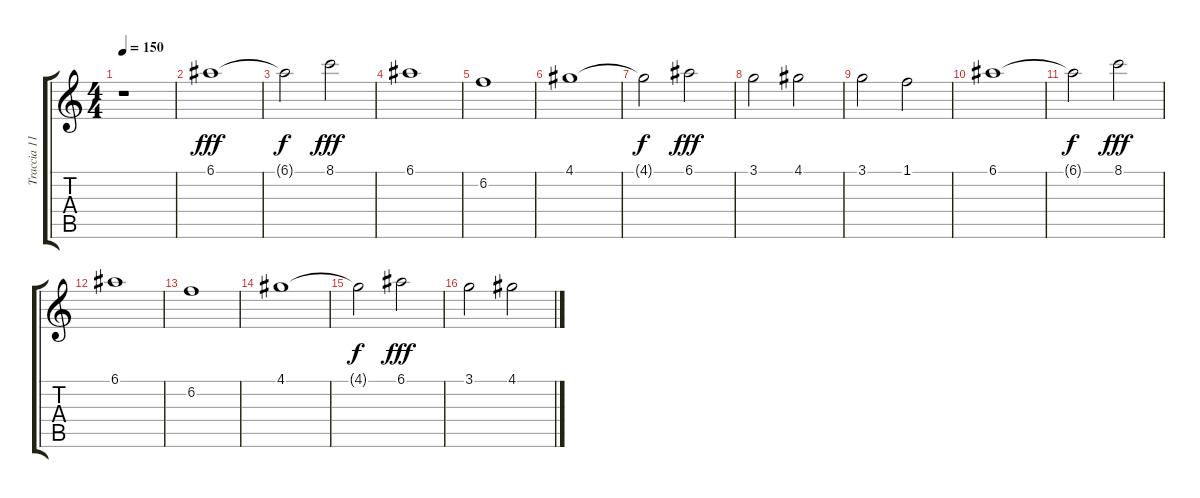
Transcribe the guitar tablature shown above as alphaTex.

\track ("Traccia 11" "Traccia 11") {instrument electricbassfinger}
\staff {score tabs}
\tuning (E4 B3 G3 D3 A2 E2) {hide}
\ts (4 4)
\tempo 150
\clef g2
\ks c
r.1{dy mp} |
6.1.1{dy fff balance 11 instrument trumpet} |
6.1{t}.2{dy f} 8.1.2{dy fff} |
6.1.1 |
6.2.1 |
4.1.1 |
4.1{t}.2{dy f} 6.1.2{dy fff} |
3.1.2 4.1.2 |
3.1.2 1.1.2 |
6.1.1 |
6.1{t}.2{dy f} 8.1.2{dy fff} |
6.1.1 |
6.2.1 |
4.1.1 |
4.1{t}.2{dy f} 6.1.2{dy fff} |
3.1.2 4.1.2
